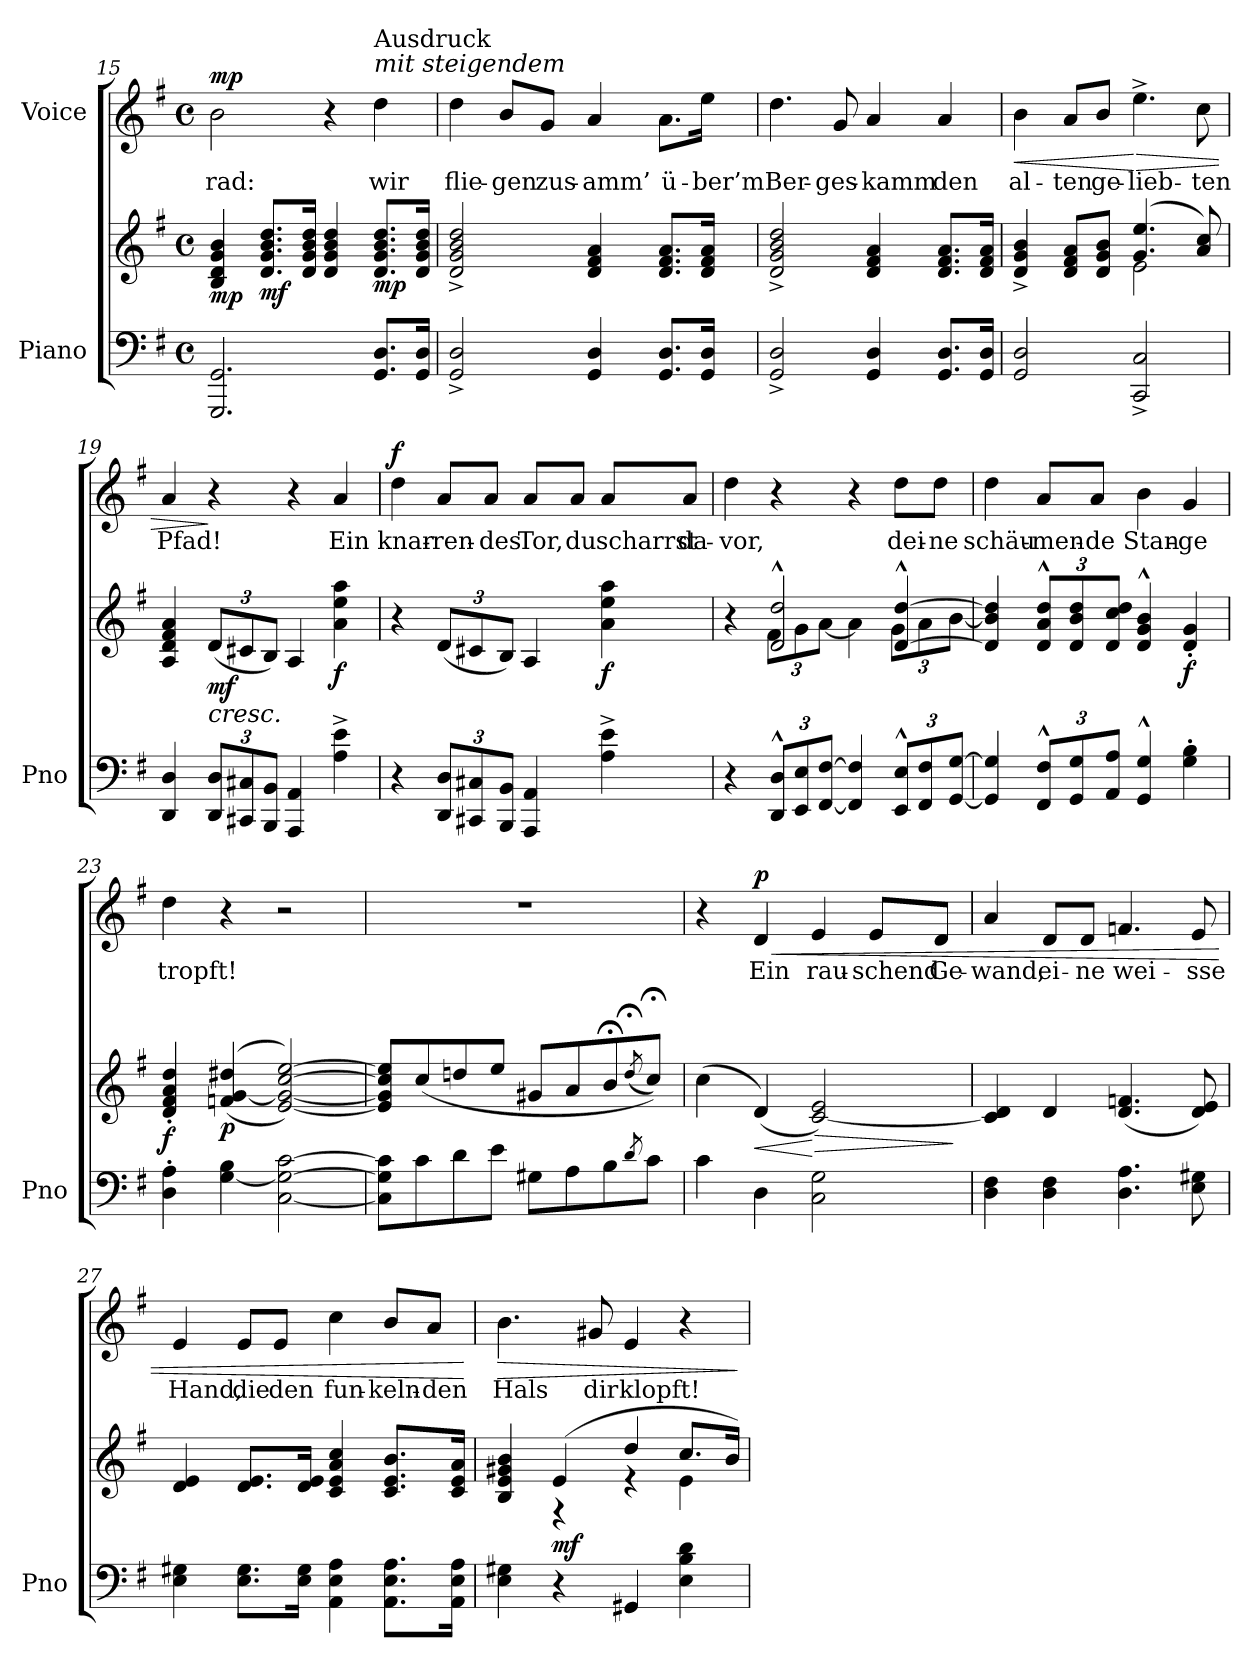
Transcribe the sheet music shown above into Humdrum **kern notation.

**kern	**kern	**dynam	**kern	**text	**dynam
*part2	*part2	*part2	*part1	*part1	*part1
*staff3	*staff2	*staff2/3	*staff1	*staff1	*staff1
*I"Piano	*	*	*I"Voice	*	*
*I'Pno	*	*	*	*	*
*clefF4	*clefG2	*	*clefG2	*	*
*k[f#]	*k[f#]	*	*k[f#]	*	*
*M4/4	*M4/4	*	*M4/4	*	*
*met(c)	*met(c)	*	*met(c)	*	*
=15	=15	=15	=15	=15	=15
!	!	!LO:DY:b	!	!LO:LY:b	!LO:DY:a
2.GGG/ 2.GG/	4B/ 4d/ 4g/ 4b/	mp	2b\	-rad:	mp
!	!	!LO:DY:b	!	!	!
.	8.d/ 8.g/ 8.b/ 8.dd/L	mf	.	.	.
.	16d/ 16g/ 16b/ 16dd/Jk	.	.	.	.
.	4d/ 4g/ 4b/ 4dd/	.	4r	.	.
!	!	!	!LO:TX:a:i:t=mit steigendem	!	!
!	!	!	!LO:TX:a:t=Ausdruck	!	!
!	!	!LO:DY:b	!	!LO:LY:b	!
8.GG/ 8.D/L	8.d/ 8.g/ 8.b/ 8.dd/L	mp	4dd\	wir	.
16GG/ 16D/Jk	16d/ 16g/ 16b/ 16dd/Jk	.	.	.	.
!!LO:LB:g=z
=16	=16	=16	=16	=16	=16
!	!	!	!	!LO:LY:b	!
2GG/^ 2D/^	2d/^ 2g/^ 2b/^ 2dd/^	.	4dd\	flie-	.
!	!	!	!	!LO:LY:b	!
.	.	.	8b/L	-gen	.
!	!	!	!	!LO:LY:b	!
.	.	.	8g/J	zus-	.
!	!	!	!	!LO:LY:b	!
4GG/ 4D/	4d/ 4f#/ 4a/	.	4a/	-amm’	.
!	!	!	!	!LO:LY:b	!
8.GG/ 8.D/L	8.d/ 8.f#/ 8.a/L	.	8.a\L	ü-	.
!	!	!	!	!LO:LY:b	!
16GG/ 16D/Jk	16d/ 16f#/ 16a/Jk	.	16ee\Jk	-ber’m	.
=17	=17	=17	=17	=17	=17
!	!	!	!	!LO:LY:b	!
2GG/^ 2D/^	2d/^ 2g/^ 2b/^ 2dd/^	.	4.dd\	Ber-	.
!	!	!	!	!LO:LY:b	!
.	.	.	8g/	-ges-	.
!	!	!	!	!LO:LY:b	!
4GG/ 4D/	4d/ 4f#/ 4a/	.	4a/	-kamm	.
!	!	!	!	!LO:LY:b	!
8.GG/ 8.D/L	8.d/ 8.f#/ 8.a/L	.	4a/	den	.
16GG/ 16D/Jk	16d/ 16f#/ 16a/Jk	.	.	.	.
=18	=18	=18	=18	=18	=18
*	*^	*	*	*	*
!	!	!	!	!	!LO:LY:b	!LO:HP:b
2GG/ 2D/	4d/^ 4g/^ 4b/^	2ryy	.	4b\	al-	<
!	!	!	!	!	!LO:LY:b	!
.	8d/ 8f#/ 8a/L	.	.	8a/L	-ten	.
!	!	!	!	!	!LO:LY:b	!
.	8d/ 8g/ 8b/J	.	.	8b/J	ge-	.
!	!	!	!	!	!LO:LY:b	!LO:HP:n=1:b
2CC/^ 2C/^	(>4.g/ 4.ee/	2e\	.	4.ee^\	-lieb-	[ >
!	!	!	!	!	!LO:LY:b	!
.	8a/ 8cc/)	.	.	8cc\	-ten	.
*	*v	*v	*	*	*	*
=19	=19	=19	=19	=19	=19
!	!	!	!	!LO:LY:b	!
4DD/ 4D/	4A/ 4d/ 4f#/ 4a/	.	4a/	Pfad!	.
*Xbrackettup	*Xbrackettup	*	*	*	*
!	!LO:TX:b:i:t=cresc.	!	!	!	!
!	!	!LO:DY:b	!	!	!
12DD/ 12D/L	(<12d/L	mf	4r	.	]
12CC#X/ 12C#X/	12c#X/	.	.	.	.
12BBB/ 12BB/J	12B/J)	.	.	.	.
4AAA/ 4AA/	4A/	.	4r	.	.
!	!	!LO:DY:b	!	!LO:LY:b	!
4A\^ 4e\^	4a\ 4ee\ 4aa\	f	4a/	Ein	.
=20	=20	=20	=20	=20	=20
!	!	!	!	!LO:LY:b	!LO:DY:a
4r	4r	.	4dd\	knar-	f
!	!	!	!	!LO:LY:b	!
12DD/ 12D/L	(<12d/L	.	8a/L	-ren-	.
12CC#X/ 12C#X/	12c#X/	.	.	.	.
!	!	!	!	!LO:LY:b	!
.	.	.	8a/J	-des	.
12BBB/ 12BB/J	12B/J)	.	.	.	.
!	!	!	!	!LO:LY:b	!
4AAA/ 4AA/	4A/	.	8a/L	Tor,	.
!	!	!	!	!LO:LY:b	!
.	.	.	8a/J	du	.
!	!	!LO:DY:b	!	!LO:LY:b	!
4A\^ 4e\^	4a\ 4ee\ 4aa\	f	8a/L	scharrst	.
!	!	!	!	!LO:LY:b	!
.	.	.	8a/J	da-	.
!!LO:LB:g=z
=21	=21	=21	=21	=21	=21
*	*^	*	*	*	*
!	!	!	!	!	!LO:LY:b	!
4r	4r	4ryy	.	4dd\	-vor,	.
12DD/^^ 12D/^^L	2d/^^ 2dd/^^	12f#\L	.	4r	.	.
12EE/ 12E/	.	12g\	.	.	.	.
[12FF#/ [12F#/J	.	[12a\J	.	.	.	.
4FF#/] 4F#/]	.	4a\]	.	4r	.	.
!	!	!	!	!	!LO:LY:b	!
12EE/^^ 12E/^^L	[4d/^^ [4dd/^^	12g\L	.	8dd\L	dei-	.
12FF#/ 12F#/	.	12a\	.	.	.	.
!	!	!	!	!	!LO:LY:b	!
.	.	.	.	8dd\J	-ne	.
[12GG/ [12G/J	.	[12b\J	.	.	.	.
=22	=22	=22	=22	=22	=22	=22
!	!	!	!	!	!LO:LY:b	!
*	*v	*v	*	*	*	*
4GG/] 4G/]	4d/] 4b/] 4dd/]	.	4dd\	schäu-	.
!	!	!	!	!LO:LY:b	!
12FF#/^^ 12F#/^^L	12d/^^ 12a/^^ 12dd/^^L	.	8a/L	-men-	.
12GG/ 12G/	12d/ 12b/ 12dd/	.	.	.	.
!	!	!	!	!LO:LY:b	!
.	.	.	8a/J	-de	.
12AA/ 12A/J	12d/ 12cc/ 12dd/J	.	.	.	.
!	!	!	!	!LO:LY:b	!
4GG/^^ 4G/^^	4d/^^ 4g/^^ 4b/^^	.	4b\	Stan-	.
!	!	!LO:DY:b	!	!LO:LY:b	!
4G\' 4B\'	4d/' 4g/'	f	4g/	-ge	.
=23	=23	=23	=23	=23	=23
!	!	!LO:DY:b	!	!LO:LY:b	!
4D\' 4A\'	4d/' 4f#/' 4a/' 4dd/'	f	4dd\	tropft!	.
*	*	*	*MM118	*	*
!	!	!LO:DY:b	!	!	!
[4G\ 4B\	(>(<4fn/ [4g/ 4dd#X/	p	4r	.	.
[2C\ 2G\_ [2c\	[2e/ 2g/_ [2cc/ [2ee/))	.	2r	.	.
=24	=24	=24	=24	=24	=24
*	*	*	*^	*	*
*	*	*	*	*^	*	*
8C\] 8G\] 8c\]L	8e/] 8g/] 8cc/] 8ee/]L	.	1r	2ryy	2.ryy	.	.
8c\	(<8cc/	.	.	.	.	.	.
8d\	8ddn/	.	.	.	.	.	.
8e\J	8ee/J	.	.	.	.	.	.
*	*	*	*MM114	*	*	*	*
8G#X\L	8g#X/L	.	.	2ryy	.	.	.
8A\	8a/	.	.	.	.	.	.
*	*	*	*MM108	*	*	*	*
8B\	8b;</	.	.	.	4ryy	.	.
8qd/	(<8qdd;</	.	.	.	.	.	.
8c\J	8cc;</J))	.	.	.	.	.	.
*	*	*	*v	*v	*v	*	*
=25	=25	=25	=25	=25	=25
4c\	(>4cc\	.	4r	.	.
*	*	*	*MM120	*	*
!	!	!LO:HP:b	!	!LO:LY:b	!LO:HP:b
!	!	!	!	!	!LO:DY:n=1:a
4D\	(>4d/)	<	4d/	Ein	< p
!	!	!LO:HP:n=1:b	!	!LO:LY:b	!
2C\ 2G\	[2c/ 2e/)	[ >	4e/	rau-	.
!	!	!	!	!LO:LY:b	!
.	.	.	8e/L	-schend	.
!	!	!	!	!LO:LY:b	!
.	.	.	8d/J	Ge-	.
.	.	]	.	.	.
!!LO:PB:g=z
=26	=26	=26	=26	=26	=26
!	!	!	!	!LO:LY:b	!
4D\ 4F#\	4c/] 4d/	.	4a/	-wand,	.
!	!	!	!	!LO:LY:b	!
4D\ 4F#\	4d/	.	8d/L	ei-	.
!	!	!	!	!LO:LY:b	!
.	.	.	8d/J	-ne	.
!	!	!	!	!LO:LY:b	!
4.D\ 4.A\	(>4.d/ 4.fn/	.	4.fn/	wei-	.
!	!	!	!	!LO:LY:b	!
8E\ 8G#X\	8d/ 8e/)	.	8e/	-sse	.
=27	=27	=27	=27	=27	=27
!	!	!	!	!LO:LY:b	!
4E\ 4G#X\	4d/ 4e/	.	4e/	Hand,	.
!	!	!	!	!LO:LY:b	!
8.E\ 8.G#\L	8.d/ 8.e/L	.	8e/L	die	.
!	!	!	!	!LO:LY:b	!
.	.	.	8e/J	den	.
16E\ 16G#\Jk	16d/ 16e/Jk	.	.	.	.
!	!	!	!	!LO:LY:b	!
4AA\ 4E\ 4A\	4c/ 4e/ 4a/ 4cc/	.	4cc\	fun-	.
!	!	!	!	!LO:LY:b	!
8.AA\ 8.E\ 8.A\L	8.c/ 8.e/ 8.b/L	.	8b/L	-keln-	.
!	!	!	!	!LO:LY:b	!
.	.	.	8a/J	-den	.
16AA\ 16E\ 16A\Jk	16c/ 16e/ 16a/Jk	.	.	.	.
.	.	.	.	.	[
=28	=28	=28	=28	=28	=28
*	*^	*	*	*	*
!	!	!	!	!	!LO:LY:b	!LO:HP:b
4E\ 4G#X\	4B/ 4e/ 4g#X/ 4b/	4ryy	.	4.b\	Hals	>
!	!	!	!LO:DY:b	!	!	!
4r	(>4e/	4r	mf	.	.	.
!	!	!	!	!	!LO:LY:b	!
.	.	.	.	8g#X/	dir	.
!	!	!	!	!	!LO:LY:b	!
4GG#X/	4dd/	4re	.	4e/	klopft!	.
4E\ 4B\ 4d\	8.cc/L	4e\	.	4r	.	.
.	16b/Jk)	.	.	.	.	.
*	*v	*v	*	*	*	*
.	.	.	.	.	]
=	=	=	=	=	=
*-	*-	*-	*-	*-	*-
